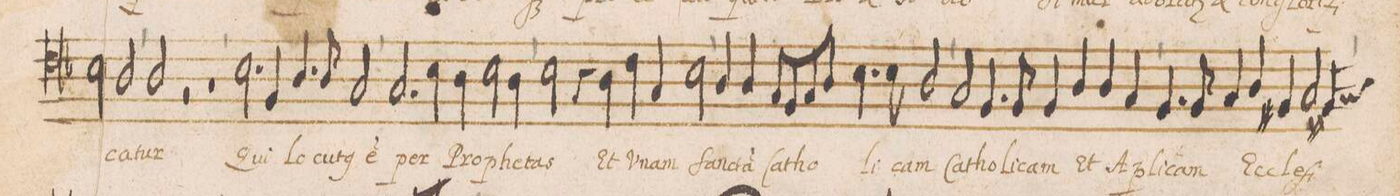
**kern	**text
*I"TENOR	*
*clefC4	*
*k[b-]	*
*met(C|)	*
*M2/1	*
2B-\	-ca-
2A/	.
=151-	=151-
2A/	-tur
2r	.
1r	.
=152-	=152-
2.B-\	Qui
4F/	lo-
4.A/	-cu-
8A/	-t(us)
2G/	e(st)
=153-	=153-
2.G/	per
4B-\	Pro-
4A\	.
2B-\	phe-
4A\	.
=154-	=154-
2B-\	-tas
4r	.
4A\	Et
4c\	V-
4G/	-nam
2B-\	San-
=155-	=155-
4A\	-cta(m)
4A\	Ca-
8G/L	-tho-
8F/	.
8G/	.
8A/J	.
4.B-\	.
8B-\	-li-
2A/	-cam
=156-	=156-
2G/	Ca-
4.F/	-tho-
8F/	-li-
4F/	-cam
4A/	et
4A/	A-
4G/	-p(o)-
=157-	=157-
4.F/	-(sto)-
8F/	-li-
4G/	-cam
4A/	Ec-
4F#X/	.
2G/	-cle-
4F#X/	-ſi-
*-	*-
